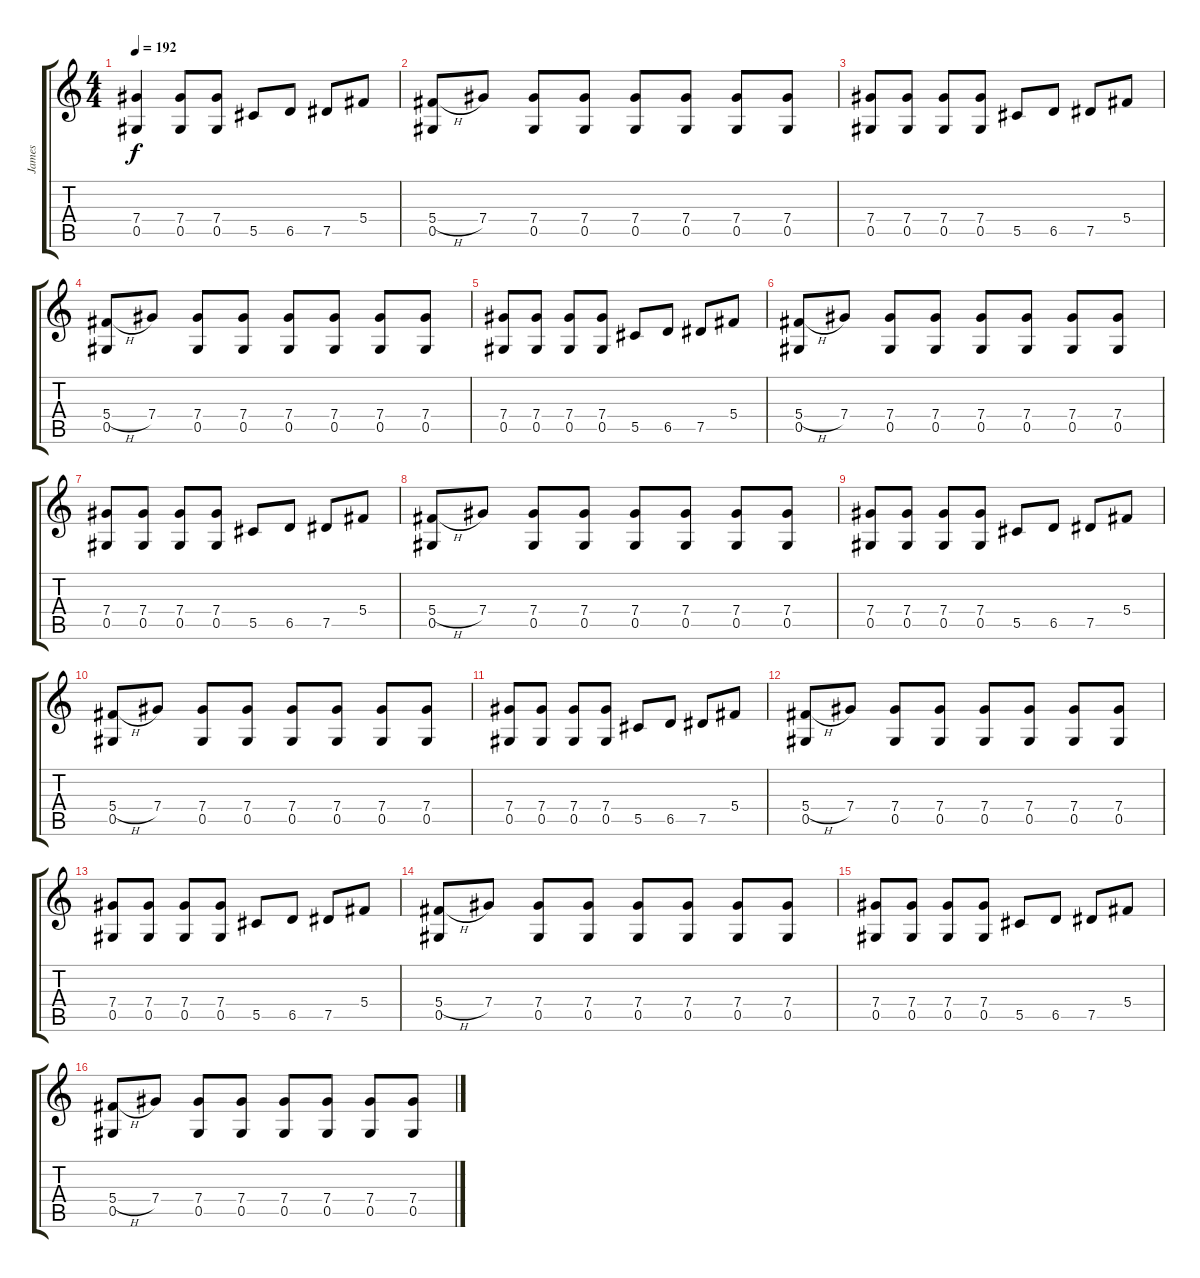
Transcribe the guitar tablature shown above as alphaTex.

\track ("James" "James") {instrument distortionguitar}
\staff {score tabs}
\tuning (Eb4 Bb3 Gb3 Db3 Ab2 Eb2) {hide}
\ts (4 4)
\tempo 192
\clef g2
\ks c
(7.4{t} 0.5{t}).4{dy f} (7.4 0.5).8 (7.4 0.5).8 5.5.8 6.5.8 7.5.8 5.4.8 |
(5.4{h} 0.5).8 7.4.8 (7.4 0.5).8 (7.4 0.5).8 (7.4 0.5).8 (7.4 0.5).8 (7.4 0.5).8 (7.4 0.5).8 |
(7.4 0.5).8 (7.4 0.5).8 (7.4 0.5).8 (7.4 0.5).8 5.5.8 6.5.8 7.5.8 5.4.8 |
(5.4{h} 0.5).8 7.4.8 (7.4 0.5).8 (7.4 0.5).8 (7.4 0.5).8 (7.4 0.5).8 (7.4 0.5).8 (7.4 0.5).8 |
(7.4 0.5).8 (7.4 0.5).8 (7.4 0.5).8 (7.4 0.5).8 5.5.8 6.5.8 7.5.8 5.4.8 |
(5.4{h} 0.5).8 7.4.8 (7.4 0.5).8 (7.4 0.5).8 (7.4 0.5).8 (7.4 0.5).8 (7.4 0.5).8 (7.4 0.5).8 |
(7.4 0.5).8 (7.4 0.5).8 (7.4 0.5).8 (7.4 0.5).8 5.5.8 6.5.8 7.5.8 5.4.8 |
(5.4{h} 0.5).8 7.4.8 (7.4 0.5).8 (7.4 0.5).8 (7.4 0.5).8 (7.4 0.5).8 (7.4 0.5).8 (7.4 0.5).8 |
(7.4 0.5).8 (7.4 0.5).8 (7.4 0.5).8 (7.4 0.5).8 5.5.8 6.5.8 7.5.8 5.4.8 |
(5.4{h} 0.5).8 7.4.8 (7.4 0.5).8 (7.4 0.5).8 (7.4 0.5).8 (7.4 0.5).8 (7.4 0.5).8 (7.4 0.5).8 |
(7.4 0.5).8 (7.4 0.5).8 (7.4 0.5).8 (7.4 0.5).8 5.5.8 6.5.8 7.5.8 5.4.8 |
(5.4{h} 0.5).8 7.4.8 (7.4 0.5).8 (7.4 0.5).8 (7.4 0.5).8 (7.4 0.5).8 (7.4 0.5).8 (7.4 0.5).8 |
(7.4 0.5).8 (7.4 0.5).8 (7.4 0.5).8 (7.4 0.5).8 5.5.8 6.5.8 7.5.8 5.4.8 |
(5.4{h} 0.5).8 7.4.8 (7.4 0.5).8 (7.4 0.5).8 (7.4 0.5).8 (7.4 0.5).8 (7.4 0.5).8 (7.4 0.5).8 |
(7.4 0.5).8 (7.4 0.5).8 (7.4 0.5).8 (7.4 0.5).8 5.5.8 6.5.8 7.5.8 5.4.8 |
(5.4{h} 0.5).8 7.4.8 (7.4 0.5).8 (7.4 0.5).8 (7.4 0.5).8 (7.4 0.5).8 (7.4 0.5).8 (7.4 0.5).8
